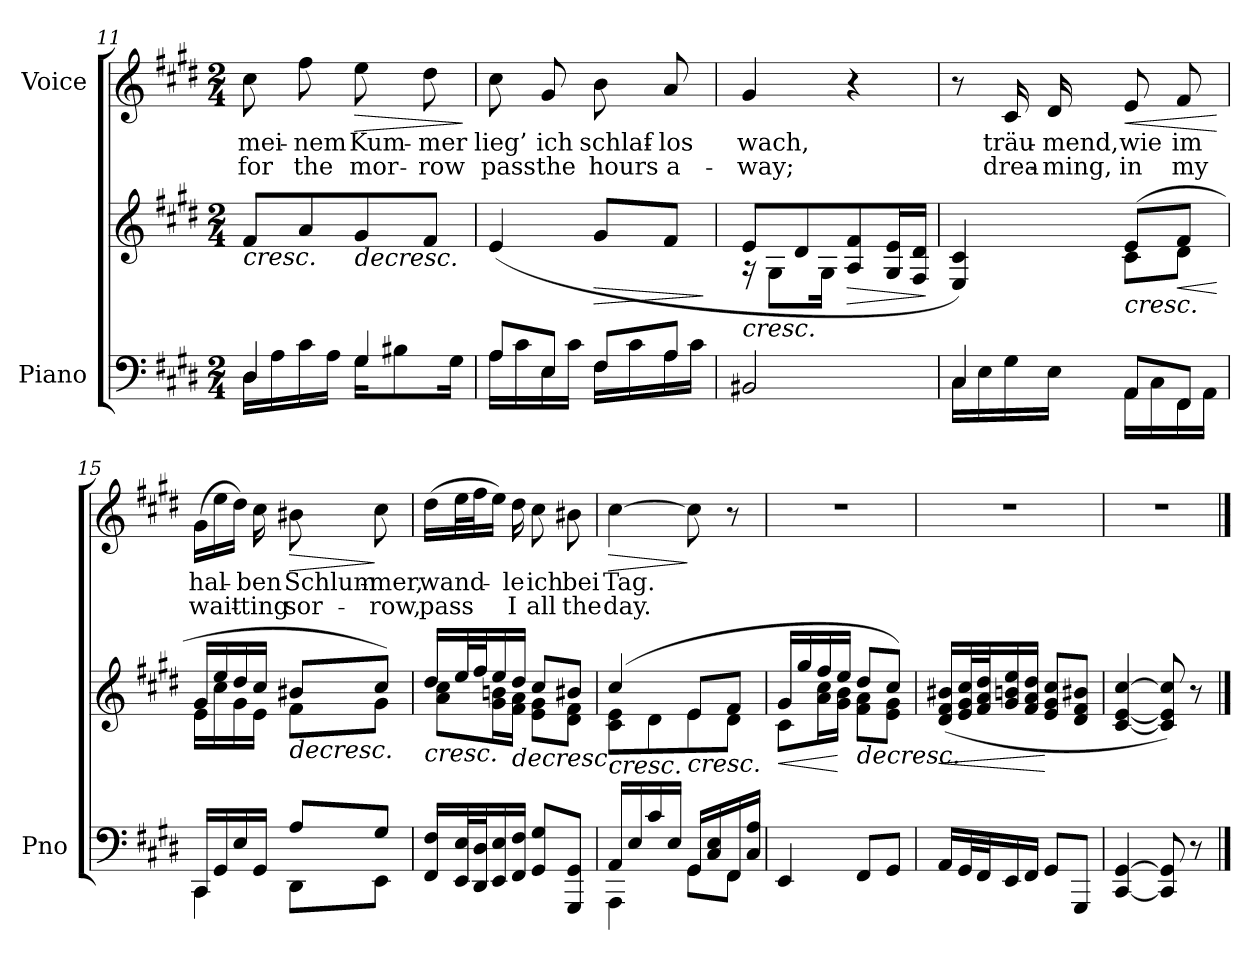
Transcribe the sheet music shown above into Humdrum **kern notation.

**kern	**kern	**dynam	**kern	**text	**text	**dynam
*part2	*part2	*part2	*part1	*part1	*part1	*part1
*staff3	*staff2	*staff2/3	*staff1	*staff1	*staff1	*staff1
*I"Piano	*	*	*I"Voice	*	*	*
*I'Pno	*	*	*	*	*	*
*clefF4	*clefG2	*	*clefG2	*	*	*
*k[f#c#g#d#]	*k[f#c#g#d#]	*	*k[f#c#g#d#]	*	*	*
*M2/4	*M2/4	*	*M2/4	*	*	*
=11	=11	=11	=11	=11	=11	=11
*^	*	*	*	*	*	*
!	!	!	!LO:HP:b	!	!	!	!
4D#/	16D#\LL	8f#/L	<	8cc#\	mei-	for	.
.	16A\	.	.	.	.	.	.
.	16c#\	8a/	.	8ff#\	-nem	the	.
.	16A\JJ	.	.	.	.	.	.
!	!	!	!LO:HP:b	!	!	!	!LO:HP:b
4G#/	16G#\KL	8g#/	>	8ee\	Kum-	mor-	>
.	8B#X\	.	.	.	.	.	.
.	.	8f#/J	.	8dd#\	-mer	-row	.
.	16G#\Jk	.	.	.	.	.	.
*v	*v	*	*	*	*	*	*
.	.	[	.	.	.	]
=12	=12	=12	=12	=12	=12	=12
*^	*	*	*	*	*	*
8A/L	16A\LL	(4e/	.	8cc#\	lieg’	pass	.
.	16c#\	.	.	.	.	.	.
8E/J	16E\	.	.	8g#/	ich	the	.
.	16c#\JJ	.	.	.	.	.	.
!	!	!	!LO:HP:b	!	!	!	!
8F#/L	16F#\LL	8g#/L	>	8b\	schlaf-	hours	.
.	16c#\	.	.	.	.	.	.
8A/J	16A\	8f#/J	.	8a/	-los	a-	.
.	16c#\JJ	.	.	.	.	.	.
*v	*v	*	*	*	*	*	*
.	.	]	.	.	.	.
=13	=13	=13	=13	=13	=13	=13
!	!	!LO:HP:b	!	!	!	!
*	*^	*	*	*	*	*
2BB#X/	8e/L	16r	<	4g#/	wach,	-way;	.
.	.	8G#\L	.	.	.	.	.
.	8d#/	.	.	.	.	.	.
.	.	16G#\Jk	]	.	.	.	.
!	!	!	!LO:HP:b	!	!	!	!
.	8A/ 8f#/	4ryy	>	4r	.	.	.
.	16G#/ 16e/L	.	.	.	.	.	.
.	16F#/ 16d#/JJ	.	.	.	.	.	.
*	*v	*v	*	*	*	*	*
.	.	]	.	.	.	.
=14	=14	=14	=14	=14	=14	=14
*^	*^	*	*	*	*	*
4C#/	16C#\LL	4E/ 4c#/)	4ryy	.	8r	.	.	.
.	16E\	.	.	.	.	.	.	.
.	16G#\	.	.	.	16c#/	träu-	drea-	.
.	16E\JJ	.	.	.	16d#/	-mend,	-ming,	.
!	!	!LO:TX:b:i:t=cresc.	!	!	!	!	!	!
!	!	!	!	!	!	!	!	!LO:HP:b
8AA/L	16AA\LL	(8e/L	8c#\L	.	8e/	wie	in	<
.	16C#\	.	.	.	.	.	.	.
!	!	!	!	!LO:HP:b	!	!	!	!
8FF#/J	16FF#\	8f#/J	8d#\J	<	8f#/	im	my	.
.	16AA\JJ	.	.	.	.	.	.	.
*v	*v	*	*	*	*	*	*	*
*	*v	*v	*	*	*	*	*
.	.	[	.	.	.	[
=15	=15	=15	=15	=15	=15	=15
*^	*^	*	*	*	*	*
4CC#\	16CC#/LL	16g#/LL	16e\LL	.	(16g#\LL	hal-	wait-	.
.	16GG#/	16ee/	16cc#\	.	16ee\	.	.	.
.	16E/	16dd#/	16g#\	.	16dd#\JJ)	.	.	.
.	16GG#/JJ	16cc#/JJ	16e\JJ	.	16cc#\	-ben	-ting	.
!	!	!	!	!LO:HP:b	!	!	!	!LO:HP:b
8A:/L	8DD#\L	8b#X/L	8f#\L	>	8b#X\	Schlum-	sor-	>
8G#/J	8EE\J	8cc#/J)	8g#\J	.	8cc#\	-mer,	-row,	]
*v	*v	*	*	*	*	*	*	*
*	*v	*v	*	*	*	*	*
.	.	[	.	.	.	.
=16	=16	=16	=16	=16	=16	=16
!	!	!LO:HP:b	!	!	!	!
*	*^	*	*	*	*	*
16FF#/ 16F#/LL	16dd#/LL	8a\ 8cc#\L	<	(16dd#\LL	wand-	pass	.
32EE/ 32E/L	32ee/L	.	.	32ee\L	.	.	.
32DD#/ 32D#/J	32ff#/J	.	]	32ff#\J	.	.	.
16EE/ 16E/	16ee/	16g#\ 16bn\L	.	16ee\JJ)	.	.	.
!	!	!	!LO:HP:b	!	!	!	!
16FF#/ 16F#/JJ	16dd#/JJ	16f#\ 16a\JJ	>	16dd#\	-le	I	.
8GG#/ 8G#/L	8cc#/L	8e\ 8g#\L	[	8cc#\	ich	all	.
8GGG#/ 8GG#/J	8b#X/J	8d#\ 8f#\J	.	8b#X\	bei	the	.
=17	=17	=17	=17	=17	=17	=17	=17
*^	*	*	*	*	*	*	*
!	!	!	!	!LO:HP:b	!	!	!	!LO:HP:b
16AA/LL	4AAA\	(4cc#/	8c#\ 8e\L	<	[4cc#\	Tag.	day.	>
16E/	.	.	.	.	.	.	.	.
16c#/	.	.	8d#\	]	.	.	.	.
16E/JJ	.	.	.	.	.	.	.	.
!	!	!LO:TX:b:i:t=cresc.	!	!	!	!	!	!
16GG#/LL	8GG#\L	8e/L	8e\	.	8cc#\]	.	.	]
16C#/ 16E/	.	.	.	.	.	.	.	.
16FF#/	8FF#\J	8f#/J	8d#\J	.	8r	.	.	.
16C#/ 16A/JJ	.	.	.	.	.	.	.	.
*v	*v	*	*	*	*	*	*	*
=18	=18	=18	=18	=18	=18	=18	=18
!	!	!	!LO:HP:b	!	!	!	!
4EE/	16g#/LL	8c#\L	<	2r	.	.	.
.	16gg#/	.	.	.	.	.	.
.	16ff#/	16a\ 16cc#\L	.	.	.	.	.
.	16ee/JJ	16g#\ 16b\JJ	[	.	.	.	.
!	!	!	!LO:HP:b	!	!	!	!
8FF#/L	8dd#/L	8f#\ 8a\L	>	.	.	.	.
8GG#/J	8cc#/J)	8e\ 8g#\J	.	.	.	.	.
*	*v	*v	*	*	*	*	*
.	.	[	.	.	.	.
=19	=19	=19	=19	=19	=19	=19
!	!	!LO:HP:b	!	!	!	!
16AA/LL	(16d#/ 16f#/ 16b#X/LL	<	2r	.	.	.
32GG#/L	32e/ 32g#/ 32cc#/L	.	.	.	.	.
32FF#/J	32f#/ 32a/ 32dd#/J	.	.	.	.	.
16EE/	16g#/ 16bn/ 16ee/	]	.	.	.	.
16FF#/JJ	16f#/ 16a/ 16dd#/JJ	.	.	.	.	.
8GG#/L	8e/ 8g#/ 8cc#/L	[	.	.	.	.
8GGG#/J	8d#/ 8f#/ 8b#X/J	.	.	.	.	.
=20	=20	=20	=20	=20	=20	=20
[4CC#/ [4GG#/	[4c#/ [>4e/ [4cc#/	.	2r	.	.	.
8CC#/] 8GG#/]	8c#/] 8e/] 8cc#/])	.	.	.	.	.
8r	8r	.	.	.	.	.
==	==	==	==	==	==	==
*-	*-	*-	*-	*-	*-	*-
